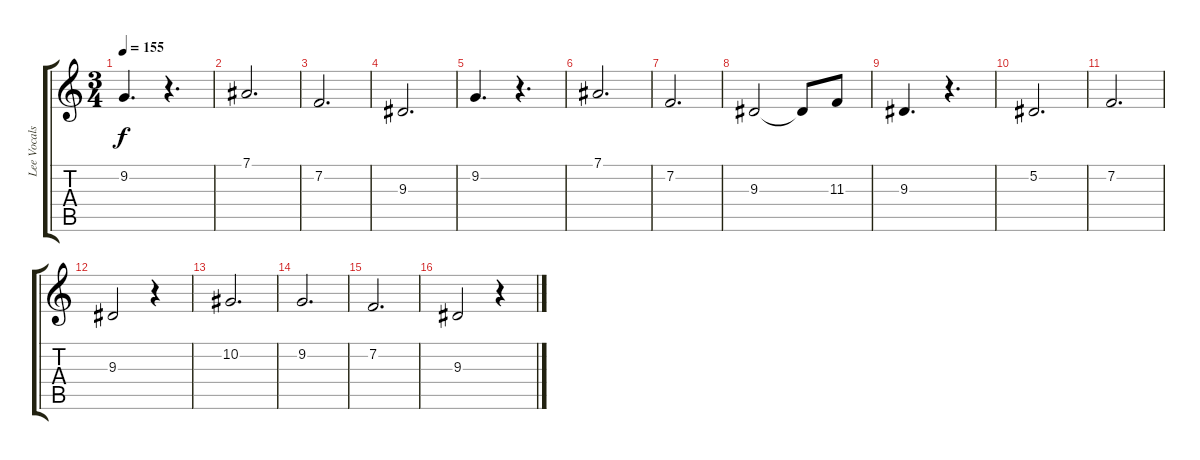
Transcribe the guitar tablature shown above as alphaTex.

\track ("Lee Vocals" "Lee Vocals") {instrument oboe}
\staff {score tabs}
\tuning (Eb4 Bb3 Gb3 Db3 Ab2 Eb2) {hide}
\ts (3 4)
\tempo 155
\clef g2
\ks c
9.2.4{d dy f} r.4{d} |
7.1.2{d} |
7.2.2{d} |
9.3.2{d} |
9.2.4{d} r.4{d} |
7.1.2{d} |
7.2.2{d} |
9.3.2 9.3{t}.8 11.3.8 |
9.3.4{d} r.4{d} |
5.2.2{d} |
7.2.2{d} |
9.3.2 r.4 |
10.2.2{d} |
9.2.2{d} |
7.2.2{d} |
9.3.2 r.4
